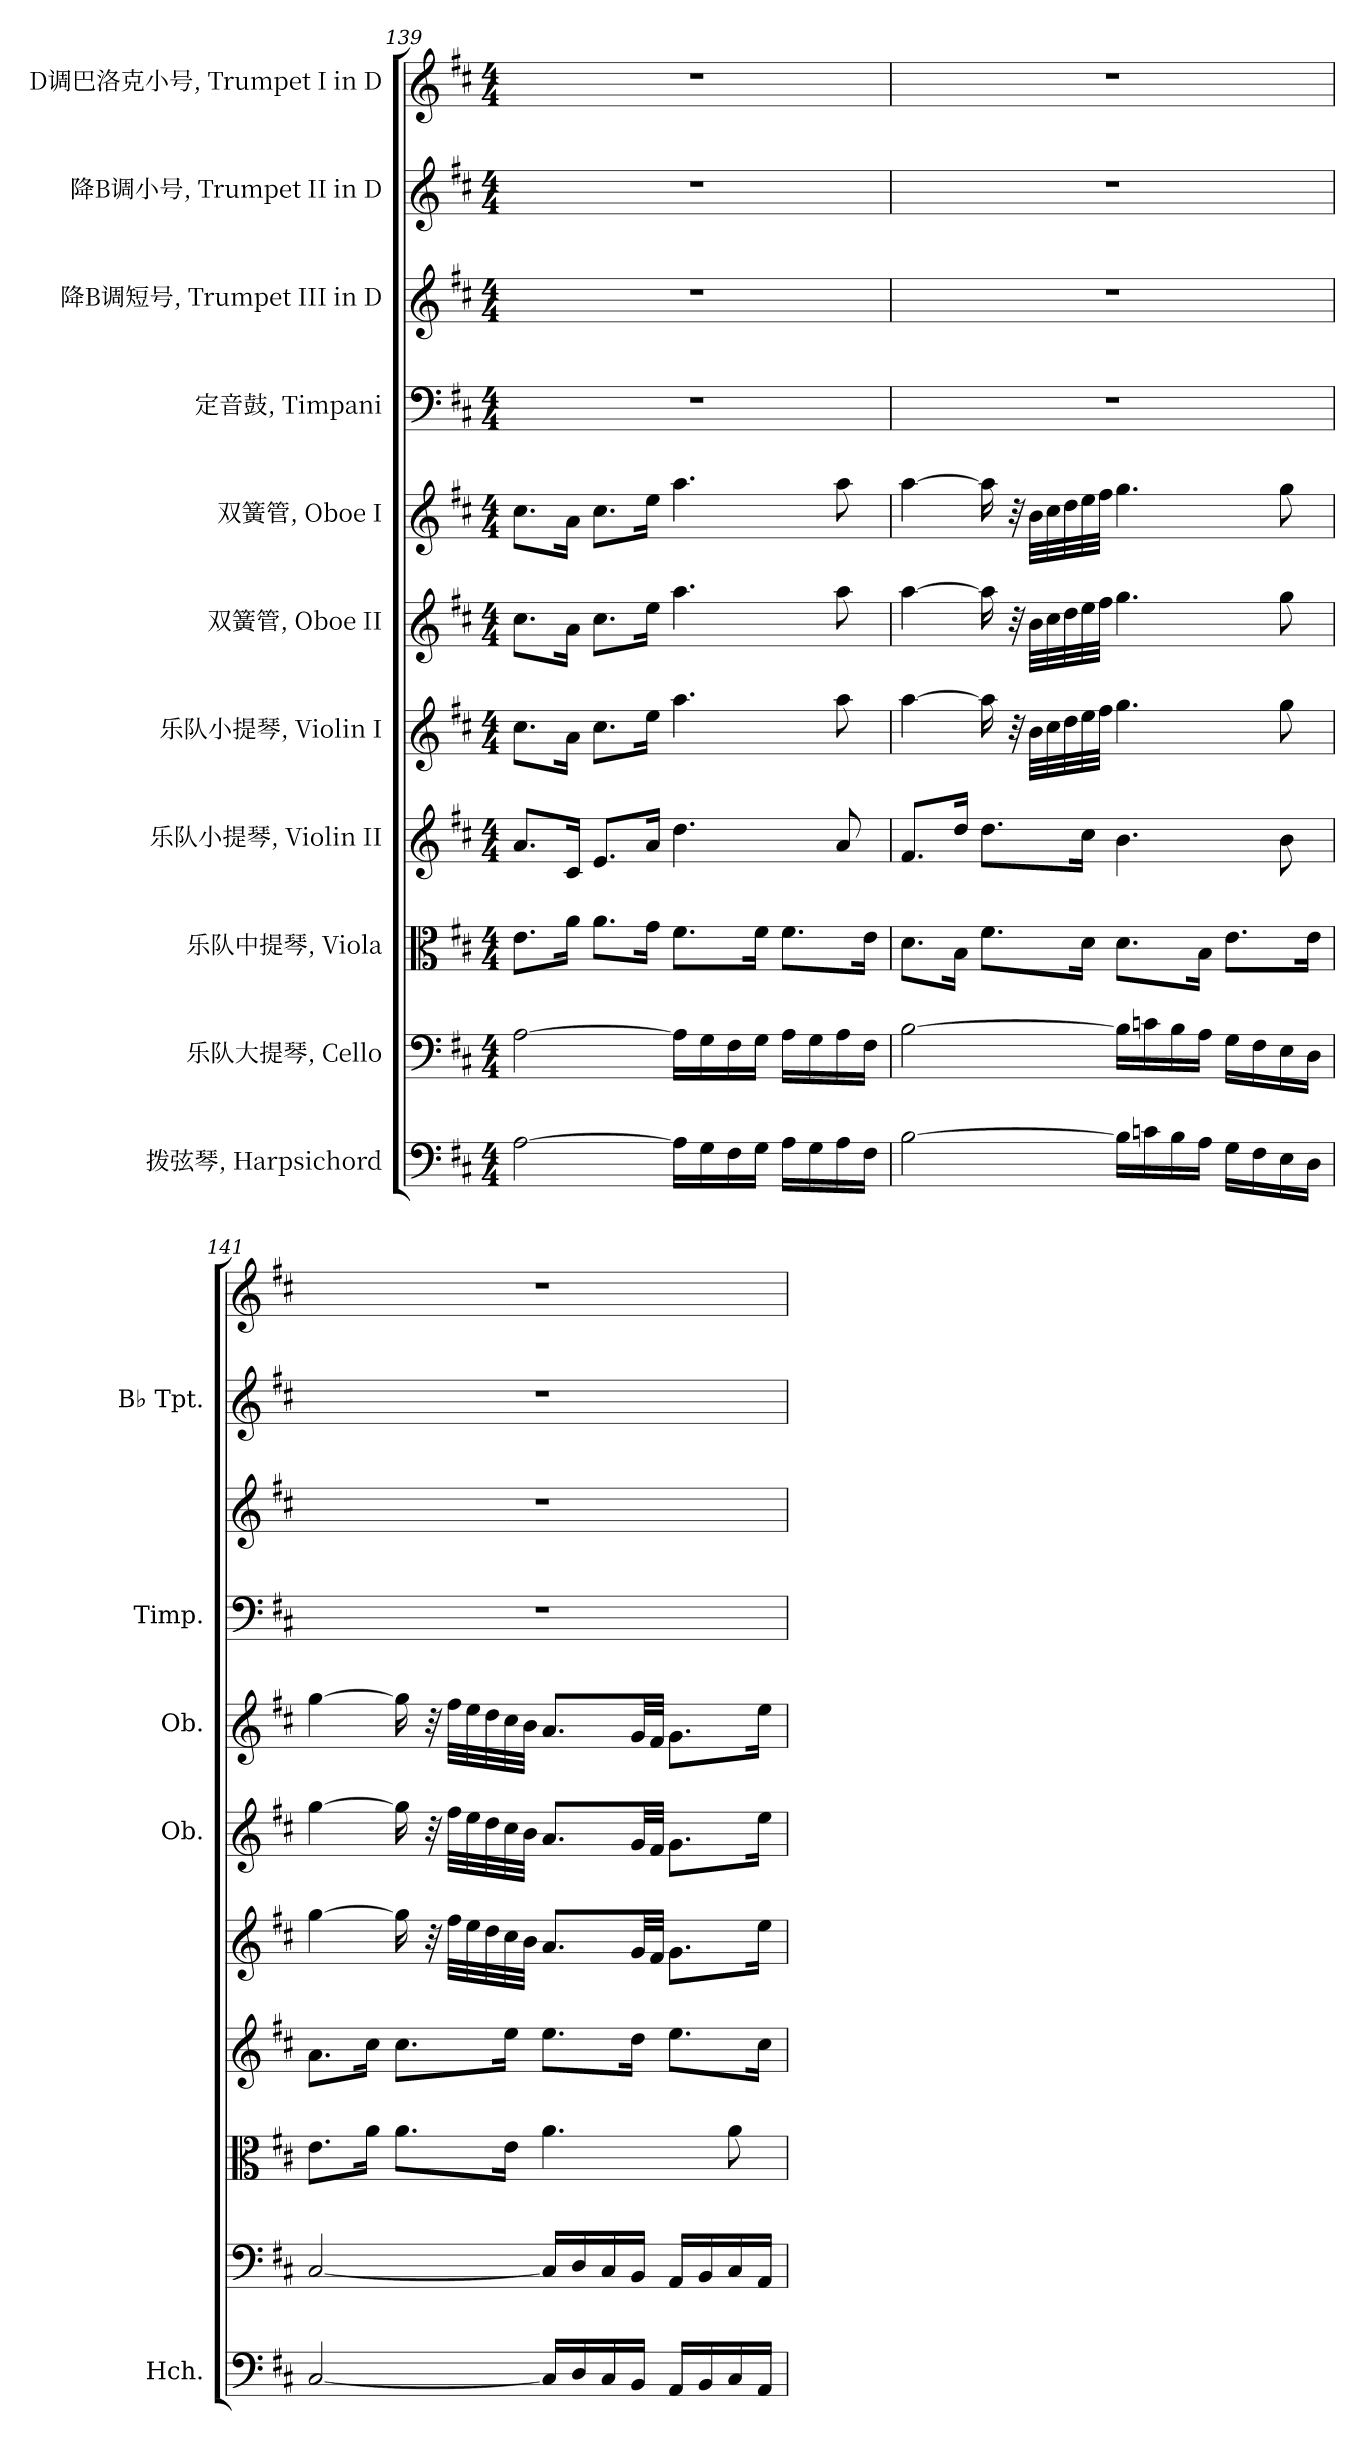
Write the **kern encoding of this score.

**kern	**kern	**kern	**kern	**kern	**kern	**kern	**kern	**kern	**kern	**kern
*part11	*part10	*part9	*part8	*part7	*part6	*part5	*part4	*part3	*part2	*part1
*staff11	*staff10	*staff9	*staff8	*staff7	*staff6	*staff5	*staff4	*staff3	*staff2	*staff1
*I"拨弦琴, Harpsichord	*I"乐队大提琴, Cello	*I"乐队中提琴, Viola	*I"乐队小提琴, Violin II	*I"乐队小提琴, Violin I	*I"双簧管, Oboe II	*I"双簧管, Oboe I	*I"定音鼓, Timpani	*I"降B调短号, Trumpet III in D	*I"降B调小号, Trumpet II in D	*I"D调巴洛克小号, Trumpet I in D
*I'Hch.	*	*	*	*	*I'Ob.	*I'Ob.	*I'Timp.	*	*I'B♭ Tpt.	*
*clefF4	*clefF4	*clefC3	*clefG2	*clefG2	*clefG2	*clefG2	*clefF4	*clefG2	*clefG2	*clefG2
*	*	*	*	*	*	*	*	*ITrd1c2	*ITrd1c2	*ITrd-1c-2
*k[f#c#]	*k[f#c#]	*k[f#c#]	*k[f#c#]	*k[f#c#]	*k[f#c#]	*k[f#c#]	*k[f#c#]	*k[]	*k[]	*k[f#c#g#d#]
*M4/4	*M4/4	*M4/4	*M4/4	*M4/4	*M4/4	*M4/4	*M4/4	*M4/4	*M4/4	*M4/4
=139	=139	=139	=139	=139	=139	=139	=139	=139	=139	=139
[2A\	[2A\	8.e\L	8.a/L	8.cc#\L	8.cc#\L	8.cc#\L	1r	1r	1r	1r
.	.	16a\Jk	16c#/Jk	16a\Jk	16a\Jk	16a\Jk	.	.	.	.
.	.	8.a\L	8.e/L	8.cc#\L	8.cc#\L	8.cc#\L	.	.	.	.
.	.	16g\Jk	16a/Jk	16ee\Jk	16ee\Jk	16ee\Jk	.	.	.	.
16A\LL]	16A\LL]	8.f#\L	4.dd\	4.aa\	4.aa\	4.aa\	.	.	.	.
16G\	16G\	.	.	.	.	.	.	.	.	.
16F#\	16F#\	.	.	.	.	.	.	.	.	.
16G\JJ	16G\JJ	16f#\Jk	.	.	.	.	.	.	.	.
16A\LL	16A\LL	8.f#\L	.	.	.	.	.	.	.	.
16G\	16G\	.	.	.	.	.	.	.	.	.
16A\	16A\	.	8a/	8aa\	8aa\	8aa\	.	.	.	.
16F#\JJ	16F#\JJ	16e\Jk	.	.	.	.	.	.	.	.
!!LO:PB:g=z
=140	=140	=140	=140	=140	=140	=140	=140	=140	=140	=140
[2B\	[2B\	8.d\L	8.f#/L	[4aa\	[4aa\	[4aa\	1r	1r	1r	1r
.	.	16B\Jk	16dd/Jk	.	.	.	.	.	.	.
.	.	8.f#\L	8.dd\L	16aa\]	16aa\]	16aa\]	.	.	.	.
.	.	.	.	32r	32r	32r	.	.	.	.
.	.	.	.	32b\LLL	32b\LLL	32b\LLL	.	.	.	.
.	.	.	.	32cc#\	32cc#\	32cc#\	.	.	.	.
.	.	.	.	32dd\	32dd\	32dd\	.	.	.	.
.	.	16d\Jk	16cc#\Jk	32ee\	32ee\	32ee\	.	.	.	.
.	.	.	.	32ff#\JJJ	32ff#\JJJ	32ff#\JJJ	.	.	.	.
16B\LL]	16B\LL]	8.d\L	4.b\	4.gg\	4.gg\	4.gg\	.	.	.	.
16cn\	16cn\	.	.	.	.	.	.	.	.	.
16B\	16B\	.	.	.	.	.	.	.	.	.
16A\JJ	16A\JJ	16B\Jk	.	.	.	.	.	.	.	.
16G\LL	16G\LL	8.e\L	.	.	.	.	.	.	.	.
16F#\	16F#\	.	.	.	.	.	.	.	.	.
16E\	16E\	.	8b\	8gg\	8gg\	8gg\	.	.	.	.
16D\JJ	16D\JJ	16e\Jk	.	.	.	.	.	.	.	.
=141	=141	=141	=141	=141	=141	=141	=141	=141	=141	=141
[2C#/	[2C#/	8.e\L	8.a\L	[4gg\	[4gg\	[4gg\	1r	1r	1r	1r
.	.	16a\Jk	16cc#\Jk	.	.	.	.	.	.	.
.	.	8.a\L	8.cc#\L	16gg\]	16gg\]	16gg\]	.	.	.	.
.	.	.	.	32r	32r	32r	.	.	.	.
.	.	.	.	32ff#\LLL	32ff#\LLL	32ff#\LLL	.	.	.	.
.	.	.	.	32ee\	32ee\	32ee\	.	.	.	.
.	.	.	.	32dd\	32dd\	32dd\	.	.	.	.
.	.	16e\Jk	16ee\Jk	32cc#\	32cc#\	32cc#\	.	.	.	.
.	.	.	.	32b\JJJ	32b\JJJ	32b\JJJ	.	.	.	.
16C#/LL]	16C#/LL]	4.a\	8.ee\L	8.a/L	8.a/L	8.a/L	.	.	.	.
16D/	16D/	.	.	.	.	.	.	.	.	.
16C#/	16C#/	.	.	.	.	.	.	.	.	.
16BB/JJ	16BB/JJ	.	16dd\Jk	32g/LL	32g/LL	32g/LL	.	.	.	.
.	.	.	.	32f#/JJJ	32f#/JJJ	32f#/JJJ	.	.	.	.
16AA/LL	16AA/LL	.	8.ee\L	8.g\L	8.g\L	8.g\L	.	.	.	.
16BB/	16BB/	.	.	.	.	.	.	.	.	.
16C#/	16C#/	8a\	.	.	.	.	.	.	.	.
16AA/JJ	16AA/JJ	.	16cc#\Jk	16ee\Jk	16ee\Jk	16ee\Jk	.	.	.	.
=	=	=	=	=	=	=	=	=	=	=
*-	*-	*-	*-	*-	*-	*-	*-	*-	*-	*-
